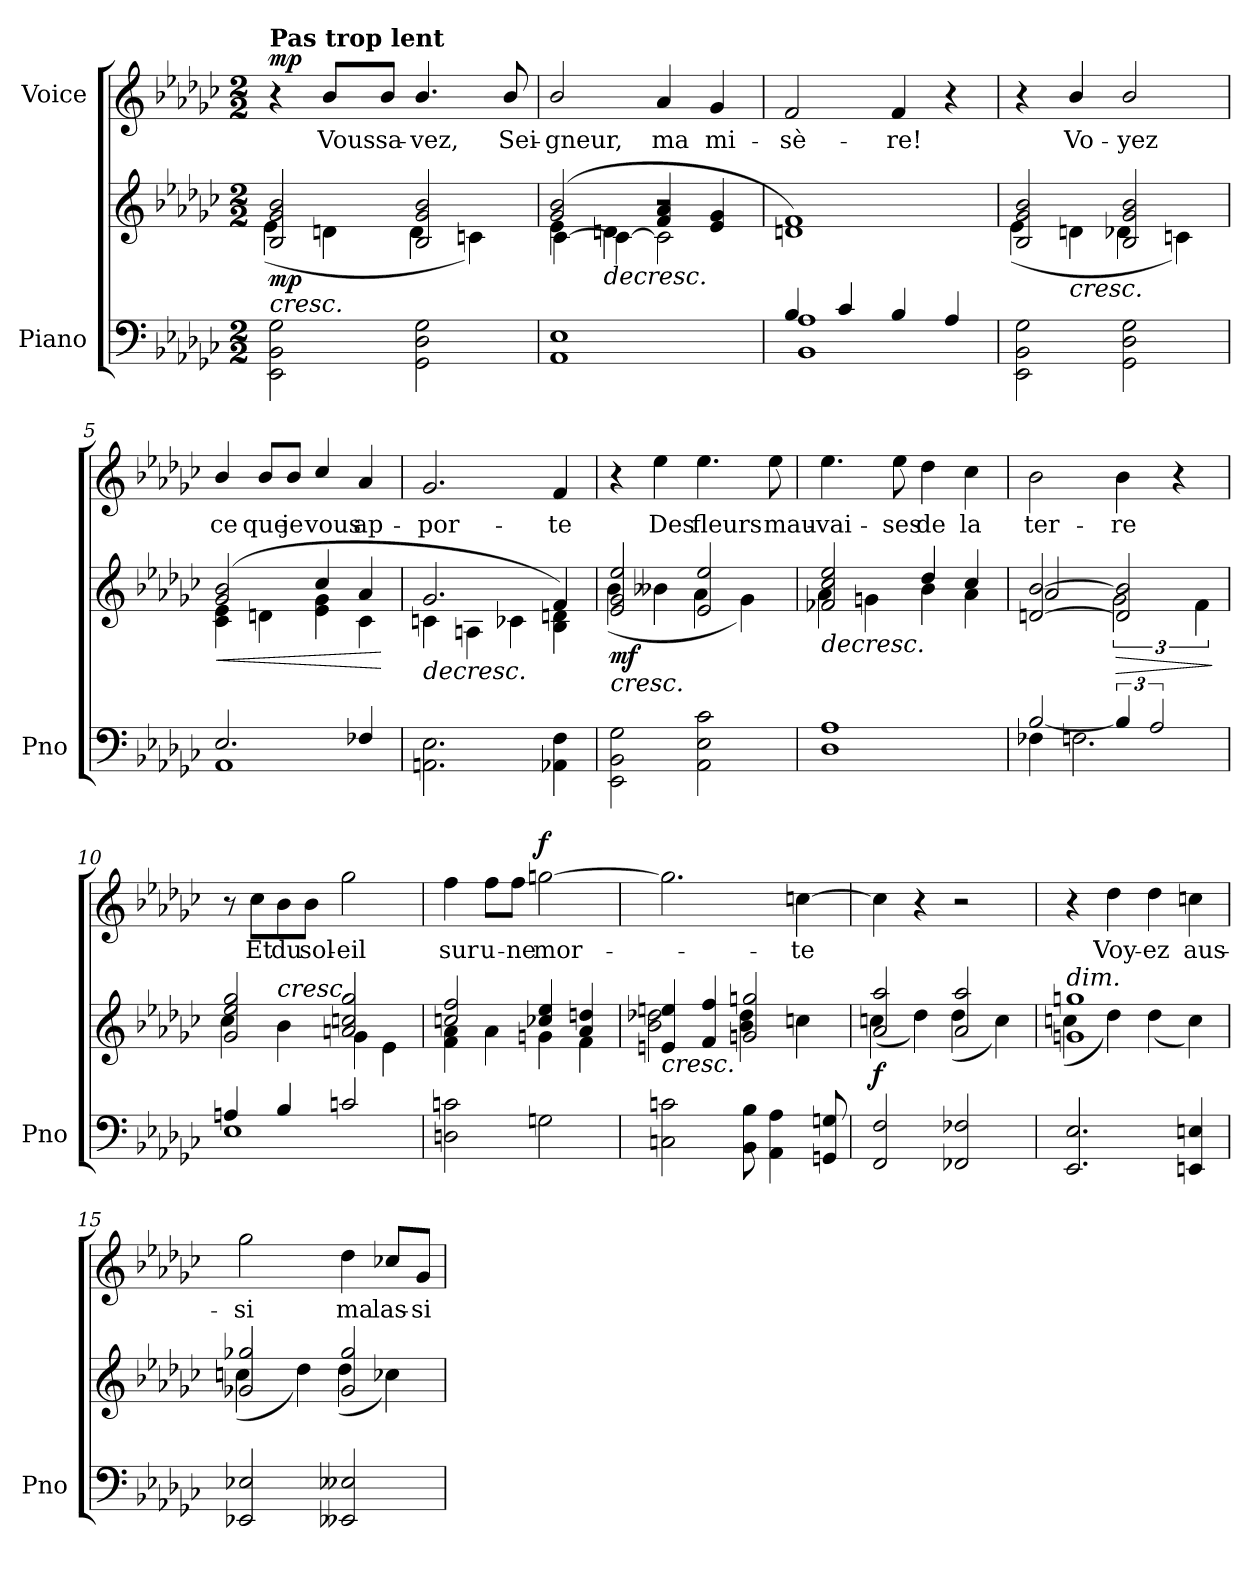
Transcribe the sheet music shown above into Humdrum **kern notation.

**kern	**kern	**dynam	**kern	**text	**dynam
*part2	*part2	*part2	*part1	*part1	*part1
*staff3	*staff2	*staff2/3	*staff1	*staff1	*staff1
*I"Piano	*	*	*I"Voice	*	*
*I'Pno	*	*	*	*	*
*clefF4	*clefG2	*	*clefG2	*	*
*k[b-e-a-d-g-c-]	*k[b-e-a-d-g-c-]	*	*k[b-e-a-d-g-c-]	*	*
*M2/2	*M2/2	*	*M2/2	*	*
=1	=1	=1	=1	=1	=1
!	!	!	!LO:TX:a:B:t=Pas trop lent	!	!
!	!LO:TX:a:B:t=Pas trop lent	!	!	!	!
!	!	!LO:HP:b	!	!	!
*	*^	*	*	*	*
!	!	!	!LO:DY:n=1:b	!	!	!LO:DY:a
2EE-\ 2BB-\ 2G-\	2B-/ 2g-/ 2b-/	(4e-\	< mp	4r	.	mp
.	.	4dn\	.	8b-/L	Vous	.
.	.	.	.	8b-/J	sa-	.
2GG-\ 2D-\ 2G-\	2B-/ 2g-/ 2b-/	4d\	.	4.b-/	-vez,	.
.	.	4cn\)	.	.	.	.
.	.	.	.	8b-/	Sei-	.
=2	=2	=2	=2	=2	=2	=2
*	*	*^	*	*	*	*
1AA- 1E-	(2g-/ 2b-/	4e-\	[4c-\	.	2b-/	-gneur,	.
!	!	!	!	!LO:HP:b	!	!	!
.	.	4dn\	4c-\_	>	.	.	.
.	4f/ 4a-/	2r	2c-\]	.	4a-/	ma	.
.	4e-/ 4g-/	.	.	.	4g-/	mi-	.
*	*v	*v	*v	*	*	*	*
.	.	[	.	.	.
=3	=3	=3	=3	=3	=3
*^	*^	*	*	*	*
4B-/	1BB- 1A-	1dn 1f)	1ryy	.	2f/	-sè-	.
4c-/	.	.	.	.	.	.	.
4B-/	.	.	.	.	4f/	-re!	.
4A-/	.	.	.	.	4r	.	.
*v	*v	*	*	*	*	*	*
=4	=4	=4	=4	=4	=4	=4
2EE-\ 2BB-\ 2G-\	2B-/ 2g-/ 2b-/	(4e-\	.	4r	.	.
!	!	!	!LO:HP:b	!	!	!
.	.	4dn\	<	4b-/	Vo-	.
2GG-\ 2D-\ 2G-\	2B-/ 2g-/ 2b-/	4d-X\	.	2b-/	-yez	.
.	.	4cn\)	.	.	.	.
*	*v	*v	*	*	*	*
.	.	]	.	.	.
=5	=5	=5	=5	=5	=5
*^	*	*	*	*	*
!	!	!	!LO:HP:b	!	!	!
*	*	*^	*	*	*	*
1AA-	2.E-/	(2g-/ 2b-/	4c-\ 4e-\	<	4b-/	ce	.
.	.	.	4dn\	.	8b-/L	que	.
.	.	.	.	.	8b-/J	je	.
.	.	4cc-/	4e-\ 4g-\	.	4cc-/	vous	.
.	4F-X/	4a-/	4c-\	.	4a-/	ap-	.
*v	*v	*	*	*	*	*	*
*	*v	*v	*	*	*	*
.	.	[	.	.	.
=6	=6	=6	=6	=6	=6
!	!	!LO:HP:b	!	!	!
*	*^	*	*	*	*
2.AAn\ 2.E-\	2.g-/	4cn\	>	2.g-/	-por-	.
.	.	4An\	.	.	.	.
.	.	4c-X\	.	.	.	.
4AA-X\ 4F\	4f/)	4B-\ 4dn\	.	4f/	-te	.
*	*v	*v	*	*	*	*
.	.	[	.	.	.
=7	=7	=7	=7	=7	=7
!	!	!LO:HP:b	!	!	!
*	*^	*	*	*	*
!	!	!	!LO:DY:n=1:b	!	!	!
2EE-\ 2BB-\ 2G-\	2e-/ 2g-/ 2ee-/	(4b-\	< mf	4r	.	.
.	.	4b--X\	.	4ee-\	Des	.
2AA-\ 2E-\ 2c-\	2e-/ 2ee-/	4a-\	.	4.ee-\	fleurs	.
.	.	4g-\)	.	.	.	.
.	.	.	.	8ee-\	mau-	.
*	*v	*v	*	*	*	*
.	.	]	.	.	.
=8	=8	=8	=8	=8	=8
!	!	!LO:HP:b	!	!	!
*	*^	*	*	*	*
1D- 1A-	2f-X/ 2cc-/ 2ee-/	4a-\	>	4.ee-\	-vai-	.
.	.	4gn\	.	.	.	.
.	.	.	.	8ee-\	-ses	.
.	4dd-/	4b-\	.	4dd-\	de	.
.	4cc-/	4a-\	.	4cc-\	la	.
*	*v	*v	*	*	*	*
.	.	[	.	.	.
=9	=9	=9	=9	=9	=9
*^	*^	*	*	*	*
4F-X\	[2B-/	[<2dn/ [2b-/	2a-/	.	2b-\	ter-	.
2.Fn\	.	.	.	.	.	.	.
!	!	!	!	!LO:HP:b	!	!	!
.	6B-/]	2d/] 2b-/]	3g-\	>	4b-\	-re	.
.	3A-/	.	.	.	.	.	.
.	.	.	.	.	4r	.	.
.	.	.	6f\	.	.	.	.
*v	*v	*	*	*	*	*	*
*	*v	*v	*	*	*	*
.	.	]	.	.	.
=10	=10	=10	=10	=10	=10
*^	*^	*	*	*	*
!	!	!	!	!	!	!	!LO:DY:a
!	!	!	!	!	!	!	!LO:DY:n=1:a
1E-	4An/	2g-/ 2ee-/ 2gg-/	4cc-\	.	8r	.	other-dynamics f
.	.	.	.	.	8cc-\L	Et	.
!	!	!	!LO:TX:a:i:t=cresc.	!	!	!	!
.	4B-/	.	4b-\	.	8b-\	du	.
.	.	.	.	.	8b-\J	sol-	.
.	2cn/	2an/ 2ccn/ 2gg-/	4g-\	.	2gg-\	-eil	.
.	.	.	4e-\	.	.	.	.
*v	*v	*	*	*	*	*	*
=11	=11	=11	=11	=11	=11	=11
2Dn\ 2cn\	2ccn/ 2ff/	4f\ 4a-\	.	4ff\	sur	.
.	.	4a-\	.	8ff\L	u-	.
.	.	.	.	8ff\J	-ne	.
!	!	!	!	!	!	!LO:DY:a
2Gn\	4cc-X/ 4ee-/	4gn\	.	[2ggn\	mor-	f
.	4a-/ 4ddn/	4f\	.	.	.	.
=12	=12	=12	=12	=12	=12	=12
!	!LO:TX:b:i:t=cresc.	!	!	!	!	!
2Cn\ 2cn\	4en/ 4een/	2b-\ 2dd-X\	.	2.ggn\]	.	.
.	4f/ 4ff/	.	.	.	.	.
8BB-\ 8B-\	2gn/ 2ggn/	4b-\ 4dd-\	.	.	.	.
4AA-\ 4A-\	.	.	.	.	.	.
.	.	4ccn\	.	[4ccn\	-te	.
8GGn/ 8Gn/	.	.	.	.	.	.
=13	=13	=13	=13	=13	=13	=13
!	!	!	!LO:DY:b	!	!	!
2FF/ 2F/	2a-/ 2aa-/	(4ccn\	f	4ccn\]	.	.
.	.	4dd-\)	.	4r	.	.
2FF-X/ 2F-X/	2a-/ 2aa-/	(4dd-\	.	2r	.	.
.	.	4cc\)	.	.	.	.
=14	=14	=14	=14	=14	=14	=14
!	!LO:TX:i:t=dim.	!	!	!	!	!
2.EE-/ 2.E-/	1gn 1ggn	(4ccn\	.	4r	.	.
.	.	4dd-\)	.	4dd-\	Voy-	.
.	.	(4dd-\	.	4dd-\	-ez	.
4EEn/ 4En/	.	4cc\)	.	4ccn\	aus-	.
=15	=15	=15	=15	=15	=15	=15
*	*	*	*	*^	*	*
2EE-X/ 2E-X/	2g-X/ 2gg-X/	(4ccn\	.	2gg-\	8ryy	-si	.
.	.	.	.	.	8ryy	.	.
.	.	4dd-\)	.	.	4ryy	.	.
2EE--X/ 2E--X/	2g-/ 2gg-/	(4dd-\	.	4dd-\	2ryy	ma	.
.	.	4cc-X\)	.	8cc-X/L	.	las-	.
.	.	.	.	8g-/J	.	-si-	.
*	*v	*v	*	*	*	*	*
*	*	*	*v	*v	*	*
.	.	]	.	.	.
=	=	=	=	=	=
*-	*-	*-	*-	*-	*-
